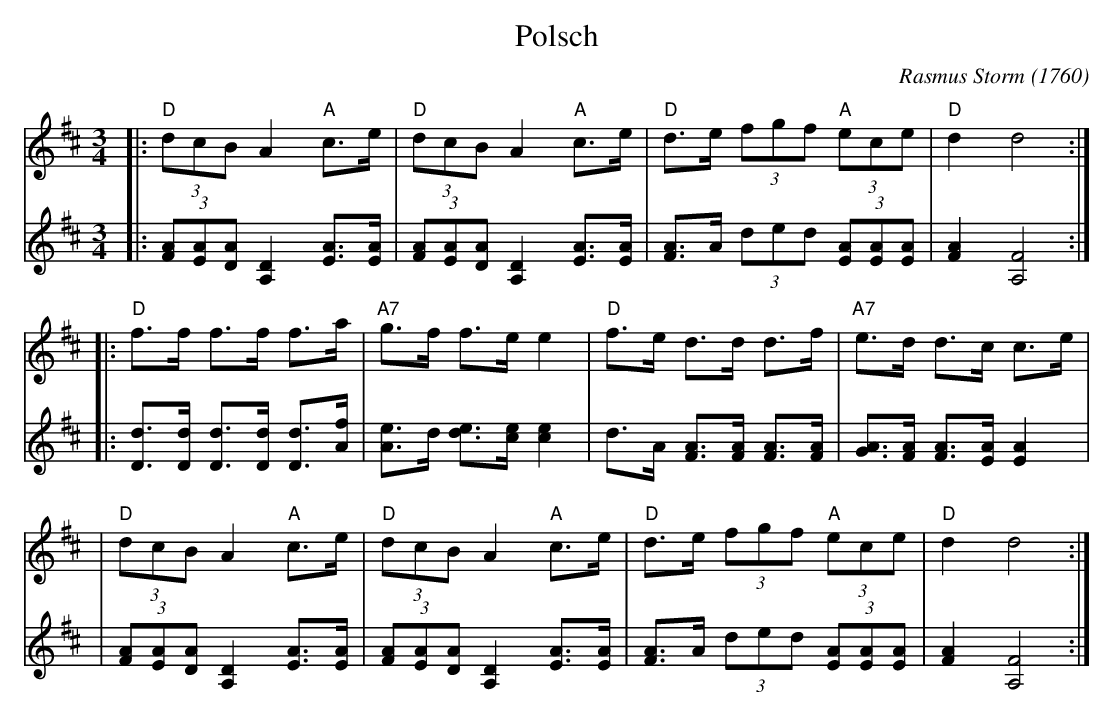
X:1
T: Polsch
C: Rasmus Storm (1760)
M: 3/4
L: 1/8
K: D
V: 1
|: "D"(3dcB A2 "A"c>e | "D"(3dcB A2 "A"c>e | "D"d>e (3fgf "A"(3ece | "D"d2 d4 :|
|: "D"f>f f>f f>a | "A7"g>f f>e e2 | "D"f>e d>d d>f | "A7"e>d d>c c>e |
|  "D"(3dcB A2 "A"c>e | "D"(3dcB A2 "A"c>e | "D"d>e (3fgf "A"(3ece | "D"d2 d4 :|
V: 2
|: (3[AF][AE][AD] [D2A,2] [AE]>[AE] | (3[AF][AE][AD] [D2A,2] [AE]>[AE] \
|  [AF]>A (3ded (3[AE][AE][AE] | [A2F2] [F4A,4] :|
|: [dD]>[dD] [dD]>[dD] [dD]>[fA] | [eA]>d [ed]>[ec] [e2c2] \
|  d>A [AF]>[AF] [AF]>[AF] | [AG]>[AF] [AF]>[AE] [A2E2] |
|  (3[AF][AE][AD] [D2A,2] [AE]>[AE] | (3[AF][AE][AD] [D2A,2] [AE]>[AE] \
|  [AF]>A (3ded (3[AE][AE][AE] | [A2F2] [F4A,4] :|
